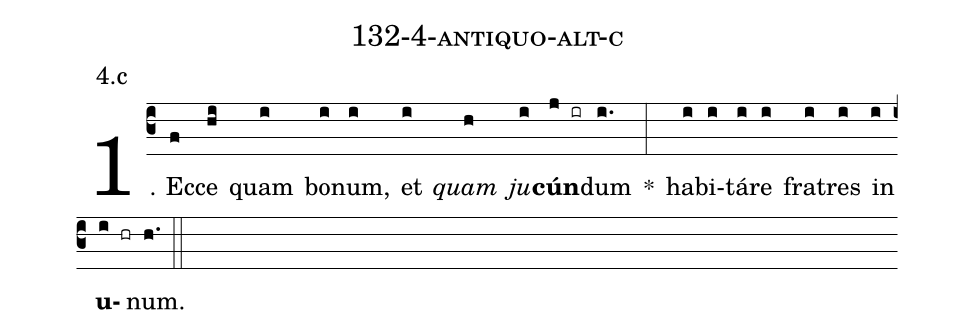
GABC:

name: 132-4-antiquo-alt-c;
annotation: 4.c;
%%
(c3)1. Ec(f)ce(hi) quam(i) bo(i)num,(i) et(i) <i>quam</i>(h) <i>ju</i>(i)<b>cún</b>(j ir)dum(i.) *(:) ha(i)bi(i)tá(i)re(i) fra(i)tres(i) in(i) <b>u</b>(i hr)num.(h.) (::)
